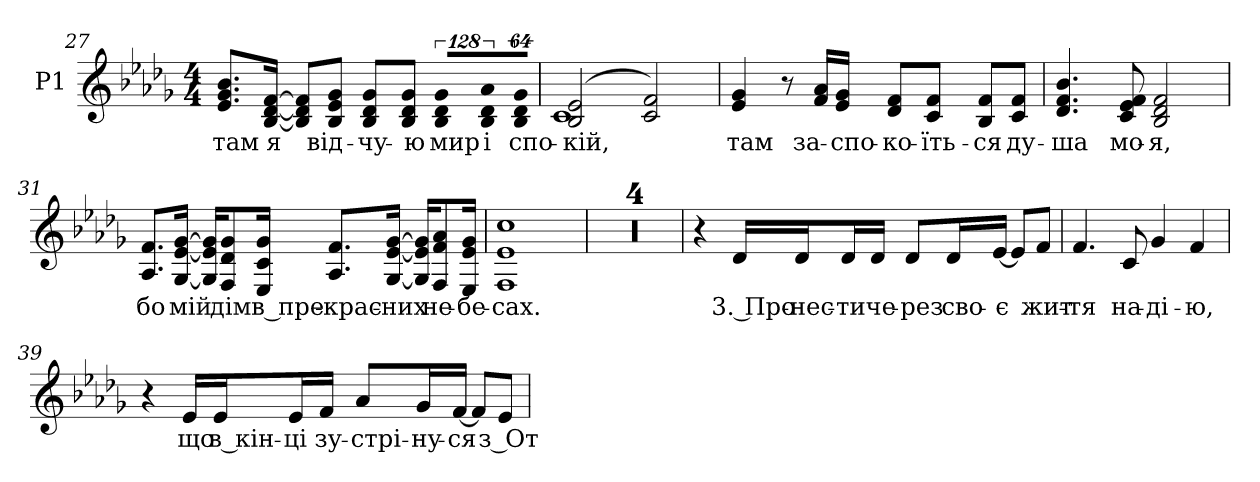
**kern	**text
*part1	*part1
*staff1	*staff1
*I"P1	*
!!LO:PB:g=z
*clefG2	*
*k[b-e-a-d-g-]	*
*b-:	*
*M4/4	*
=27	=27
!	!LO:LY:b:color=#000000
8.e-i/ 8.g-i/ 8.b-i/L	там
!	!LO:LY:b:color=#000000
[<16B-i/ [<16d-i/ [>16fi/Jk	я
8B-i]/ 8d-i]/ 8fi]/L	.
!	!LO:LY:b:color=#000000
8B-i/ 8e-i/ 8g-i/J	від-
!	!LO:LY:b:color=#000000
8B-i/ 8d-i/ 8g-i/L	-чу-
!	!LO:LY:b:color=#000000
8B-i/ 8d-i/ 8g-i/J	-ю
!LO:N:vis=8	!
!	!LO:LY:b:color=#000000
1024%85B-i/ 1024%85d-i/ 1024%85g-i/L	мир
!LO:N:vis=8	!
!	!LO:LY:b:color=#000000
1024%85B-i/ 1024%85d-i/ 1024%85a-i/	і
!LO:N:vis=8	!
!	!LO:LY:b:color=#000000
512%43B-i/ 512%43d-i/ 512%43g-i/J	спо-
=28	=28
!	!LO:LY:b:color=#000000
*^	*
(2B-i/ 2e-i	1ci	-кій,
2ci/ 2fi)	.	.
*v	*v	*
=29	=29
!	!LO:LY:b:color=#000000
4e-i/ 4g-i	там
8r	.
!	!LO:LY:b:color=#000000
16fi/ 16a-i/LL	за-
!	!LO:LY:b:color=#000000
16e-i/ 16g-i/JJ	-спо-
!	!LO:LY:b:color=#000000
8d-i/ 8fi/L	-ко-
!	!LO:LY:b:color=#000000
8ci/ 8fi/J	-їть-
!	!LO:LY:b:color=#000000
8B-i/ 8fi/L	-ся
!	!LO:LY:b:color=#000000
8ci/ 8fi/J	ду-
=30	=30
!	!LO:LY:b:color=#000000
4.d-i/ 4.fi 4.b-i	-ша
!	!LO:LY:b:color=#000000
8ci/ 8e-i 8fi	мо-
!	!LO:LY:b:color=#000000
2B-i/ 2d-i 2fi	-я,
!!LO:LB:g=z
=31	=31
!	!LO:LY:b:color=#000000
8.A-i/ 8.fi/L	бо
!	!LO:LY:b:color=#000000
[<16G-i/ [<16e-i/ [>16g-i/Jk	мій
16G-i]/ 16e-i]/ 16g-i]/KL	.
!	!LO:LY:b:color=#000000
8Fi/ 8d-i/ 8g-i/	дім
!	!LO:LY:b:color=#000000
16E-i/ 16ci/ 16g-i/Jk	в пре-
!	!LO:LY:b:color=#000000
8.A-i/ 8.fi/L	-крас-
!	!LO:LY:b:color=#000000
[<16G-i/ [<16e-i/ [>16g-i/Jk	-них
16G-i]/ 16e-i]/ 16g-i]/KL	.
!	!LO:LY:b:color=#000000
8Fi/ 8fi/ 8a-i/	не-
!	!LO:LY:b:color=#000000
16E-i/ 16e-i/ 16g-i/Jk	-бе-
=32	=32
!	!LO:LY:b:color=#000000
1Fi 1e-i 1cci	-сах.
=33	=33
1r	.
=34	=34
1r	.
=35	=35
1r	.
=36	=36
1r	.
=37	=37
4r	.
!	!LO:LY:b:color=#000000
16d-i/LL	3. Про-
!	!LO:LY:b:color=#000000
16d-i/J	-нес-
!	!LO:LY:b:color=#000000
16d-i/L	-ти
!	!LO:LY:b:color=#000000
16d-i/JJ	че-
!	!LO:LY:b:color=#000000
8d-i/L	-рез
!	!LO:LY:b:color=#000000
16d-i/L	сво-
!	!LO:LY:b:color=#000000
[<16e-i/JJ	-є
8e-i/L]	.
!	!LO:LY:b:color=#000000
8fi/J	жит-
!!LO:LB:g=z
=38	=38
!	!LO:LY:b:color=#000000
4.fi/	-тя
!	!LO:LY:b:color=#000000
8ci/	на-
!	!LO:LY:b:color=#000000
4g-i/	-ді-
!	!LO:LY:b:color=#000000
4fi/	-ю,
=39	=39
4r	.
!	!LO:LY:b:color=#000000
16e-i/LL	що
!	!LO:LY:b:color=#000000
16e-i/J	в кін-
!	!LO:LY:b:color=#000000
16e-i/L	-ці
!	!LO:LY:b:color=#000000
16fi/JJ	зу-
!	!LO:LY:b:color=#000000
8a-i/L	-стрі-
!	!LO:LY:b:color=#000000
16g-i/L	-ну-
!	!LO:LY:b:color=#000000
[<16fi/JJ	-ся
8fi/L]	.
!	!LO:LY:b:color=#000000
8e-i/J	з От-
=	=
*-	*-
